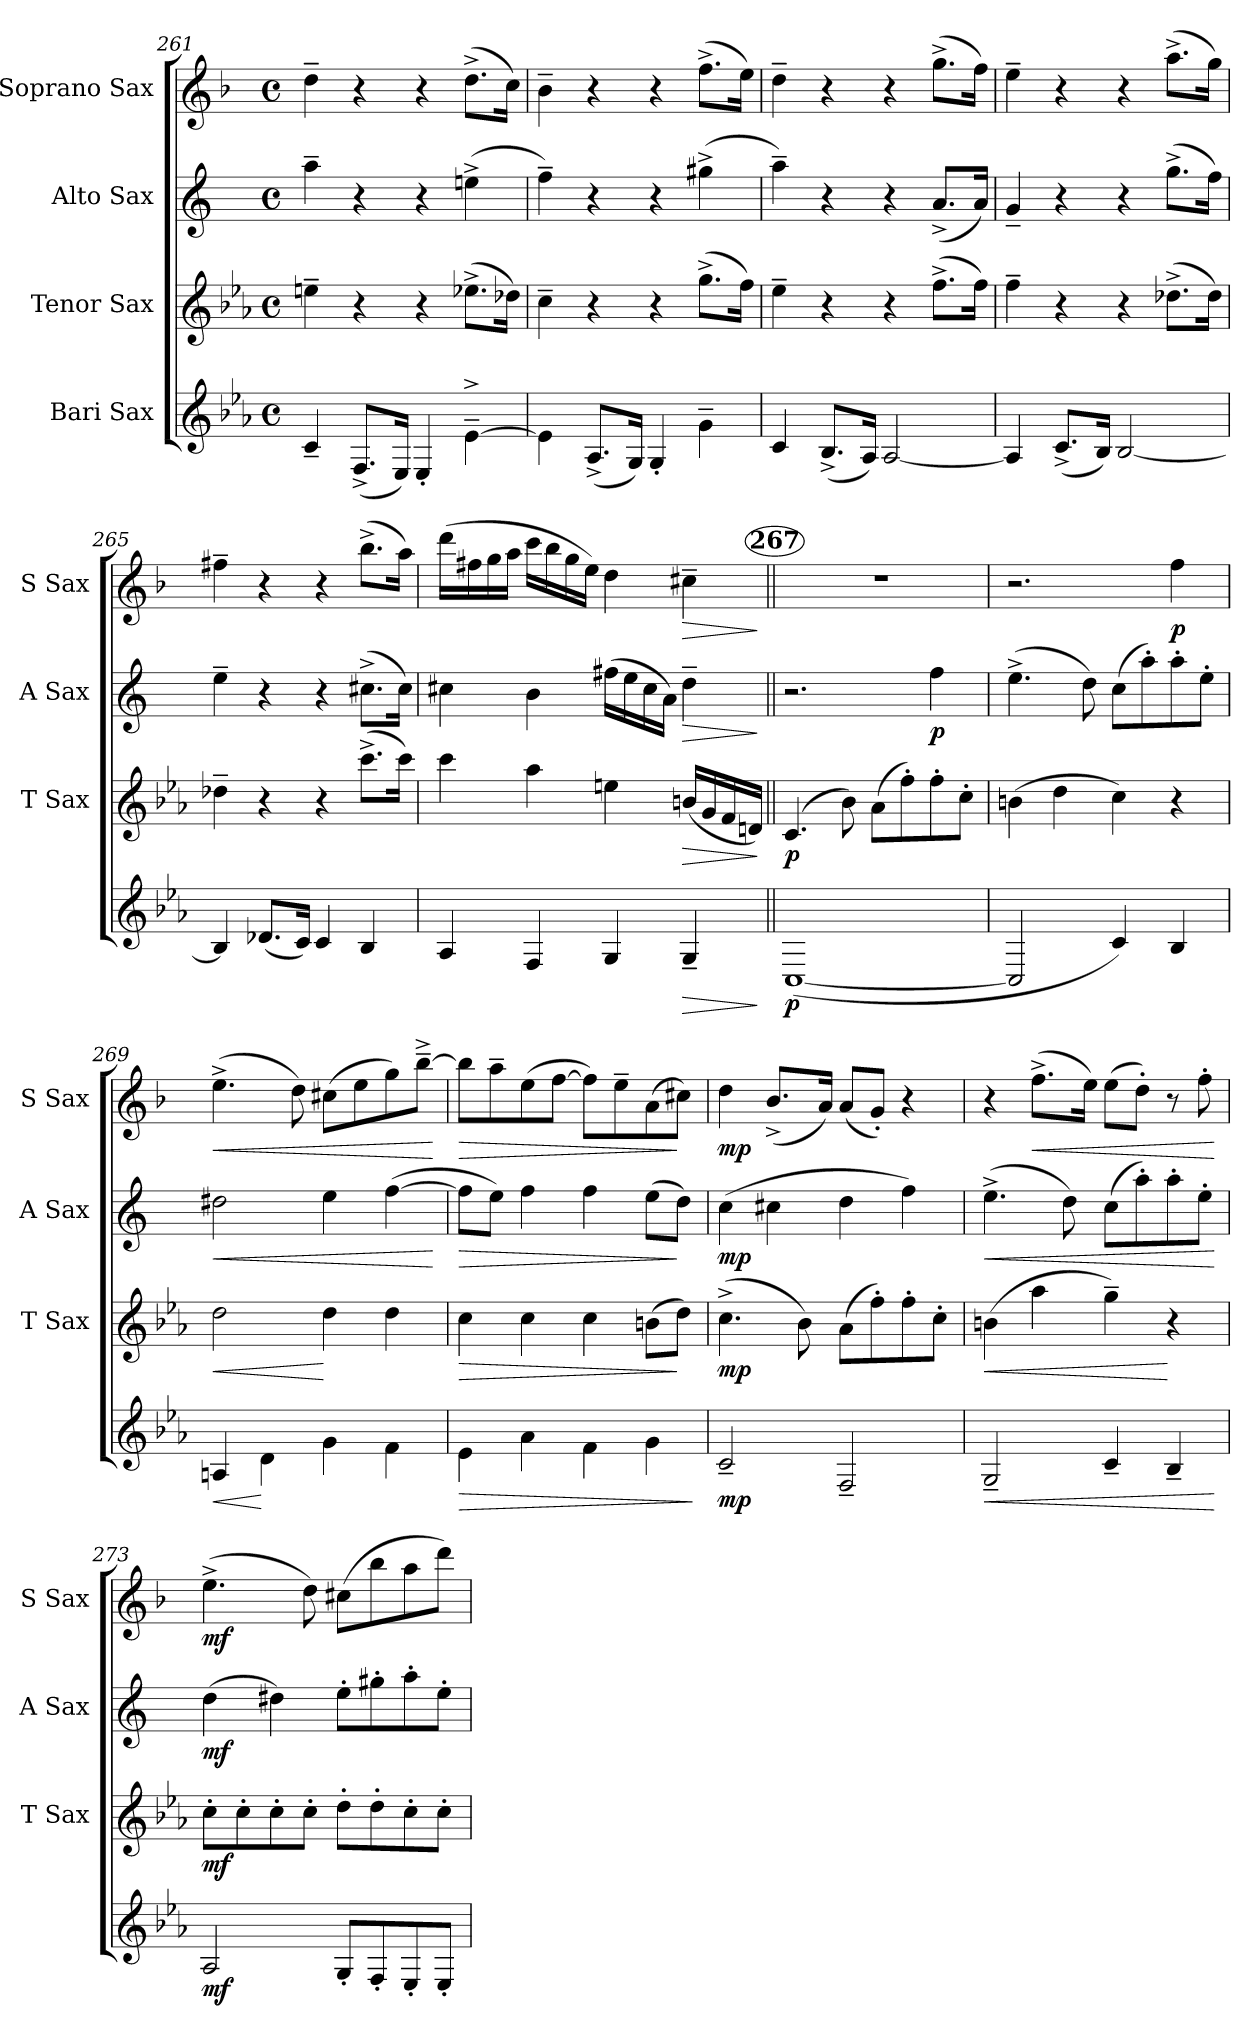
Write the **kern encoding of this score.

**kern	**dynam	**kern	**dynam	**kern	**dynam	**kern	**dynam
*part4	*part4	*part3	*part3	*part2	*part2	*part1	*part1
*staff4	*staff4	*staff3	*staff3	*staff2	*staff2	*staff1	*staff1
*I"Bari Sax	*	*I"Tenor Sax	*	*I"Alto Sax	*	*I"Soprano Sax	*
*	*	*I'T Sax	*	*I'A Sax	*	*I'S Sax	*
*clefG2	*	*clefG2	*	*clefG2	*	*clefG2	*
*ITrd12c21	*	*ITrd8c14	*	*ITrd5c9	*	*ITrd1c2	*
*k[b-e-a-]	*	*k[b-e-a-]	*	*k[b-e-a-]	*	*k[b-e-a-]	*
*E-:	*	*E-:	*	*E-:	*	*E-:	*
*M4/4	*	*M4/4	*	*M4/4	*	*M4/4	*
*met(c)	*	*met(c)	*	*met(c)	*	*met(c)	*
=261	=261	=261	=261	=261	=261	=261	=261
4C~</	.	4en~>\	.	4cc~>\	.	4cc~>\	.
(<8.FF^</L	.	4r	.	4r	.	4r	.
16EE-i/Jk)	.	.	.	.	.	.	.
4EE-'</	.	4r	.	4r	.	4r	.
[4E-^>~>\	.	(>8.e-X^>\L	.	(>4gn^>\	.	(>8.cc^>\L	.
.	.	16d-X\Jk)	.	.	.	16b-\Jk)	.
=262	=262	=262	=262	=262	=262	=262	=262
4E-\]	.	4c~>\	.	4a-i~>\)	.	4a-i~>\	.
(<8.AA-i^</L	.	4r	.	4r	.	4r	.
16GG/Jk)	.	.	.	.	.	.	.
4GG'</	.	4r	.	4r	.	4r	.
4G~>\	.	(>8.g^>\L	.	(>4bn^>\	.	(>8.ee-^>\L	.
.	.	16f\Jk)	.	.	.	16dd\Jk)	.
=263	=263	=263	=263	=263	=263	=263	=263
4C/	.	4e-~>\	.	4cc~>\)	.	4cc~>\	.
(<8.BB-^</L	.	4r	.	4r	.	4r	.
16AA-/Jk)	.	.	.	.	.	.	.
[2AA-/	.	4r	.	4r	.	4r	.
.	.	(>8.f^>\L	.	(<8.c^</L	.	(>8.ff^>\L	.
.	.	16f\Jk)	.	16c/Jk)	.	16ee-\Jk)	.
=264	=264	=264	=264	=264	=264	=264	=264
4AA-/]	.	4f~>\	.	4B-i~</	.	4dd~>\	.
(<8.C^</L	.	4r	.	4r	.	4r	.
16BB-/Jk)	.	.	.	.	.	.	.
[2BB-/	.	4r	.	4r	.	4r	.
.	.	(>8.d-X^>\L	.	(>8.b-^>\L	.	(>8.gg^>\L	.
.	.	16d-\Jk)	.	16a-\Jk)	.	16ff\Jk)	.
!!LO:LB:g=z
=265	=265	=265	=265	=265	=265	=265	=265
4BB-/]	.	4d-X~>\	.	4g~>\	.	4een~>\	.
(<8.D-X/L	.	4r	.	4r	.	4r	.
16C/Jk)	.	.	.	.	.	.	.
4C/	.	4r	.	4r	.	4r	.
4BB-</	.	(>8.cc^>\L	.	(>8.en^>\L	.	(>8.aa-^>\L	.
.	.	16cc\Jk)	.	16e\Jk)	.	16gg\Jk)	.
=266	=266	=266	=266	=266	=266	=266	=266
4AA-</	.	4cc>\	.	4en>\	.	(>16ccc\LL	.
.	.	.	.	.	.	16een\	.
.	.	.	.	.	.	16ff\	.
.	.	.	.	.	.	16gg\JJ	.
4FF</	.	4a->\	.	4d>\	.	16bb-\LL	.
.	.	.	.	.	.	16aa-\	.
.	.	.	.	.	.	16ff\	.
.	.	.	.	.	.	16dd\JJ)	.
4GG</	.	4en>\	.	(>16an\LL	.	4cc>\	.
.	.	.	.	16g\	.	.	.
.	.	.	.	16e\	.	.	.
.	.	.	.	16c\JJ)	.	.	.
!	!LO:HP:b	!	!LO:HP:b	!	!LO:HP:b	!	!LO:HP:b
4GG~</	>	(<16Bn/LL	>	4f~>\	>	4bn~>\	>
.	.	16G/	.	.	.	.	.
.	.	16F/	.	.	.	.	.
.	.	16Dn/JJ)	.	.	.	.	.
.	]	.	]	.	]	.	]
!!LO:REH:place=s1:a:B:enc=circle:fs=10:t=267
=267||	=267||	=267||	=267||	=267||	=267||	=267||	=267||
!	!LO:DY:b	!	!LO:DY:b	!	!	!	!
(<[1CC	p	(4.C/	p	2.r	.	1r	.
.	.	8B-\)	.	.	.	.	.
.	.	(>8A-\L	.	.	.	.	.
.	.	8f'>\)	.	.	.	.	.
!	!	!	!	!	!LO:DY:b	!	!
.	.	8f'>\	.	4a->\	p	.	.
.	.	8c'>\J	.	.	.	.	.
=268	=268	=268	=268	=268	=268	=268	=268
2CC/]	.	(>4Bn\	.	(>4.g^>\	.	2.r	.
.	.	4d\	.	.	.	.	.
.	.	.	.	8f\)	.	.	.
4C</)	.	4c>\)	.	(>8e-\L	.	.	.
.	.	.	.	8cc'>\)	.	.	.
!	!	!	!	!	!	!	!LO:DY:b
4BB-</	.	4r	.	8cc'>\	.	4ee->\	p
.	.	.	.	8g'>\J	.	.	.
!!LO:PB:g=z
=269	=269	=269	=269	=269	=269	=269	=269
!	!LO:HP:b	!	!LO:HP:b	!	!LO:HP:b	!	!LO:HP:b
4AAn</	<	2d\	<	2f#X\	<	(>4.dd^>\	<
4D>\	[	.	.	.	.	.	.
.	.	.	.	.	.	8cc\)	.
4G>\	.	4d>\	[	4g>\	.	(>8bn\L	.
.	.	.	.	.	.	8dd\	.
4F>\	.	4d>\	.	(>[4a-\	.	8ff\)	.
.	.	.	.	.	.	[8aa-^>~>\J	.
.	.	.	.	.	[	.	[
=270	=270	=270	=270	=270	=270	=270	=270
!	!LO:HP:b	!	!LO:HP:b	!	!LO:HP:b	!	!LO:HP:b
4E->\	>	4c>\	>	8a-\L]	>	8aa-\L]	>
.	.	.	.	8g\J)	.	8gg~>\	.
4A->\	.	4c>\	.	4a->\	.	(>8dd\	.
.	.	.	.	.	.	[8ee-\J	.
4F>\	.	4c>\	.	4a->\	.	8ee-\L])	.
.	.	.	.	.	.	8dd~>\	.
4G>\	.	(>8Bn\L	.	(>8g\L	.	(>8g\	.
.	.	8d\J)	]	8f\J)	]	8bn\J)	]
.	]	.	.	.	.	.	.
=271	=271	=271	=271	=271	=271	=271	=271
!	!LO:DY:b	!	!LO:DY:b	!	!LO:DY:b	!	!LO:DY:b
2C~</	mp	(>4.c^>\	mp	(>4e-\	mp	4cc\	mp
.	.	.	.	4en\	.	(<8.a-^</L	.
.	.	8B-i\)	.	.	.	.	.
.	.	.	.	.	.	16g/Jk)	.
2FF~</	.	(>8A-\L	.	4f\	.	(<8g/L	.
.	.	8f'>\)	.	.	.	8f'</J)	.
.	.	8f'>\	.	4a-\)	.	4r	.
.	.	8c'>\J	.	.	.	.	.
=272	=272	=272	=272	=272	=272	=272	=272
!	!LO:HP:b	!	!LO:HP:b	!	!LO:HP:b	!	!
2GG~</	<	(>4Bn\	<	(>4.g^>\	<	4r	.
!	!	!	!	!	!	!	!LO:HP:b
.	.	4a-\	.	.	.	(>8.ee-^>\L	<
.	.	.	.	8f\)	.	.	.
.	.	.	.	.	.	16dd\Jk)	.
4C~</	.	4g~>\)	.	(>8e-i\L	.	(>8dd\L	.
.	.	.	.	8cc'>\)	.	8cc'>\J)	.
4BB-~</	.	4r	[	8cc'>\	.	8r	.
.	.	.	.	8g'>\J	.	8ee-'>\	.
.	[	.	.	.	[	.	[
=273	=273	=273	=273	=273	=273	=273	=273
!	!LO:DY:b	!	!LO:DY:b	!	!LO:DY:b	!	!LO:DY:b
2AA-/	mf	8c'>\L	mf	(>4f\	mf	(>4.dd^>\	mf
.	.	8c'>\	.	.	.	.	.
.	.	8c'>\	.	4f#X\)	.	.	.
.	.	8c'>\J	.	.	.	8cc\)	.
8GG'</L	.	8d'>\L	.	8g'>\L	.	(>8bn\L	.
8FF'</	.	8d'>\	.	8bn'>\	.	8aa-\	.
8EE-'</	.	8c'>\	.	8cc'>\	.	8gg\	.
8EE-'</J	.	8c'>\J	.	8g'>\J	.	8ccc\J)	.
=	=	=	=	=	=	=	=
*-	*-	*-	*-	*-	*-	*-	*-
